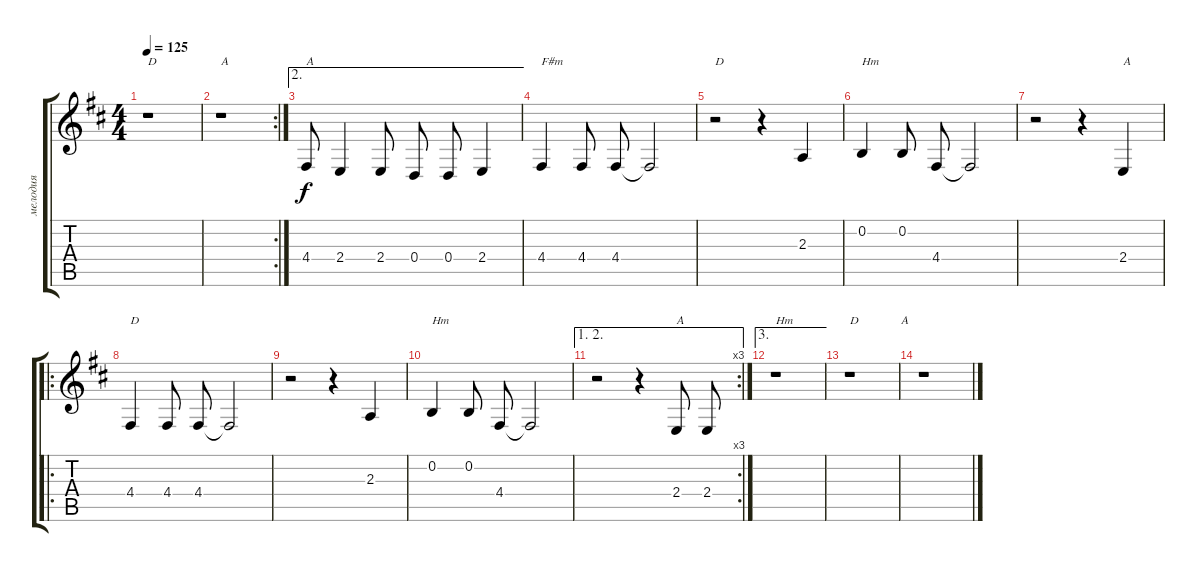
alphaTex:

\track ("мелодия" "мелодия") {instrument accordion}
\staff {score tabs}
\tuning (E4 B3 G3 D3 A2 E2) {hide}
\ts (4 4)
\tempo 125
\clef g2
\ks d
r.1{txt "D" dy f} |
\rc 2
r.1{txt "A"} |
\ae 2
4.4.8{txt "A"} 2.4.4 2.4.8 0.4.8{beam split} 0.4.8 2.4.4 |
4.4.4{txt "F#m"} 4.4.8{beam split} 4.4.8 4.4{t}.2 |
r.2{txt "D"} r.4 2.3.4 |
0.2.4{txt "Hm"} 0.2.8{beam split} 4.4.8 4.4{t}.2 |
r.2 r.4 2.4.4{txt "A"} |
\ro
4.4.4{txt "D"} 4.4.8{beam split} 4.4.8 4.4{t}.2 |
r.2 r.4 2.3.4 |
0.2.4{txt "Hm"} 0.2.8{beam split} 4.4.8 4.4{t}.2 |
\ae (1 2)
\rc 3
r.2 r.4 2.4.8{txt "A" beam split} 2.4.8 |
\ae 3
r.1{txt "Hm                                    A"} |
r.1{txt "D"} |
r.1
